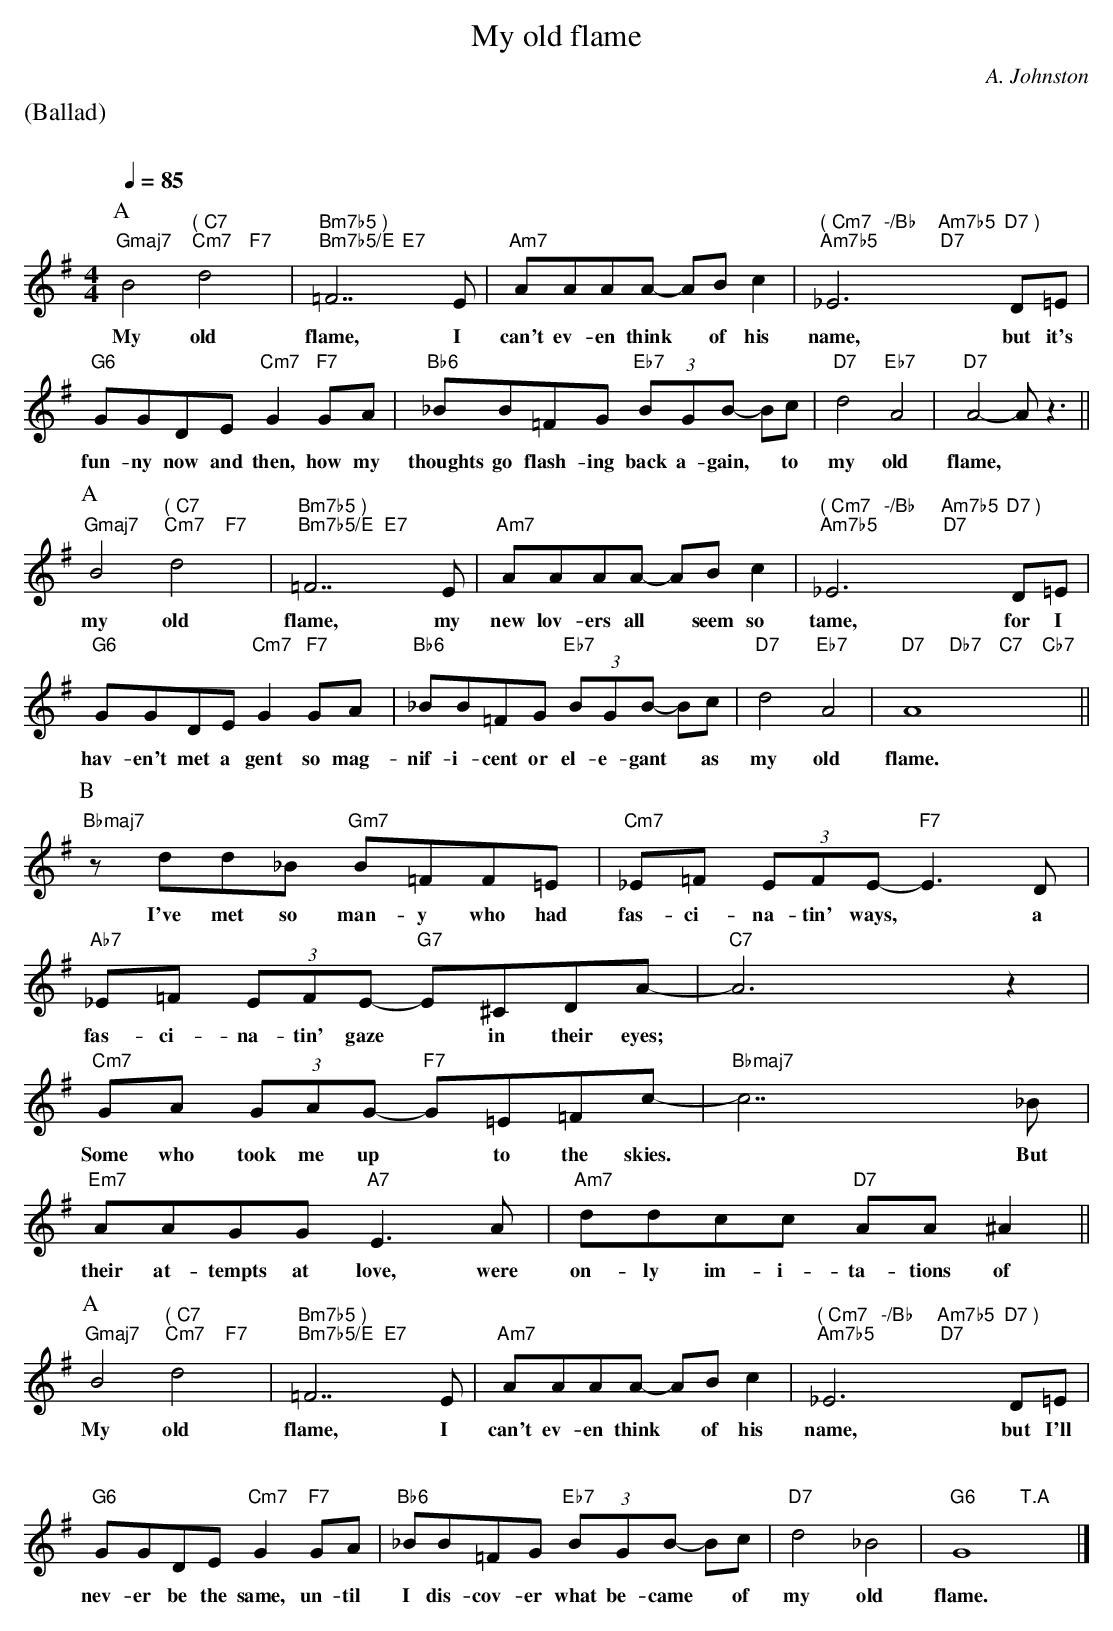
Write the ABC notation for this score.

X:1
T:My old flame
M:4/4
L:1/8
C:A. Johnston
Q:1/4=85
%%staves (chords melody)
K:G
%%text (Ballad)
%%vskip 20
P:A
V:chords
"Gmaj7"x4 "( C7" "Cm7"x2"F7"x2 | "Bm7b5 )" "Bm7b5/E"x4 "E7"x4 | "Am7"x4 x4 | "( Cm7" "Am7b5"x2"-/Bb" " "x2 "Am7b5" "D7"x2"D7 )" " "x2 |
"G6"x4 "Cm7"x2"F7"x2 |"Bb6" x4 "Eb7"x4 | "D7"x4 "Eb7"x4 | "D7"x4 x4 ||
V:melody
B4d4|=F7E|AAAA- ABc2|_E6D=E|
w:My old flame, I can't ev-en think* of his name, but it's
GGDE G2 GA|_BB=FG (3BGB- Bc|d4A4|A4-Az3||
w:fun-ny now and then, how my thoughts go flash-ing back a-gain,* to my old flame,*
P:A
V:chords
"Gmaj7"x4 "( C7" "Cm7"x2"F7"x2 | "Bm7b5 )" "Bm7b5/E"x4 "E7"x4 | "Am7"x4 x4 | "( Cm7" "Am7b5"x2"-/Bb" " "x2 "Am7b5" "D7"x2"D7 )" " "x2 |
"G6"x4 "Cm7"x2"F7"x2 |"Bb6" x4 "Eb7"x4 | "D7"x4 "Eb7"x4 | "D7"x2"Db7"x2 "C7"x2"Cb7"x2 ||
V:melody
B4d4|=F7E|AAAA- ABc2|_E6D=E|
w:my old flame, my new lov-ers all* seem so tame, for I
GGDE G2 GA|_BB=FG (3BGB- Bc|d4A4|A8||
w:hav-en't met a gent so mag-nif-i-cent or el-e-gant* as my old flame.
P:B
V:chords
"Bbmaj7"x4 "Gm7"x4 | "Cm7"x4 "F7"x4 | "Ab7"x4 "G7"x4 | "C7"x4 x4 |
"Cm7"x4 "F7"x4 | "Bbmaj7"x4 x4 | "Em7"x4 "A7"x4 | "Am7"x4 "D7"x4 ||
V:melody
zdd_B B=FF=E|_E=F (3EFE- E3D|_E=F (3EFE- E^CDA-|A6z2|
w:I've met so man-y who had fas-ci-na-tin' ways,* a fas-ci-na-tin' gaze* in their eyes;*
GA (3GAG- G=E=Fc-|c7_B|AAGG E3A|ddcc AA^A2||
w:Some who took me up* to the skies.* But their at-tempts at love, were on-ly im-i-ta-tions of
P:A
V:chords
"Gmaj7"x4 "( C7" "Cm7"x2"F7"x2 | "Bm7b5 )" "Bm7b5/E"x4 "E7"x4 | "Am7"x4 x4 | "( Cm7" "Am7b5"x2"-/Bb" " "x2 "Am7b5" "D7"x2"D7 )" " "x2 |
"G6"x4 "Cm7"x2"F7"x2 |"Bb6" x4 "Eb7"x4 | "D7"x4 x4 | "G6"x4 "T.A"x4 |]
V:melody
B4d4|=F7E|AAAA- ABc2|_E6D=E|
w:My old flame, I can't ev-en think* of his name, but I'll
GGDE G2 GA|_BB=FG (3BGB- Bc|d4_B4|G8|]
w:nev-er be the same, un-til I dis-cov-er what be-came* of my old flame.
